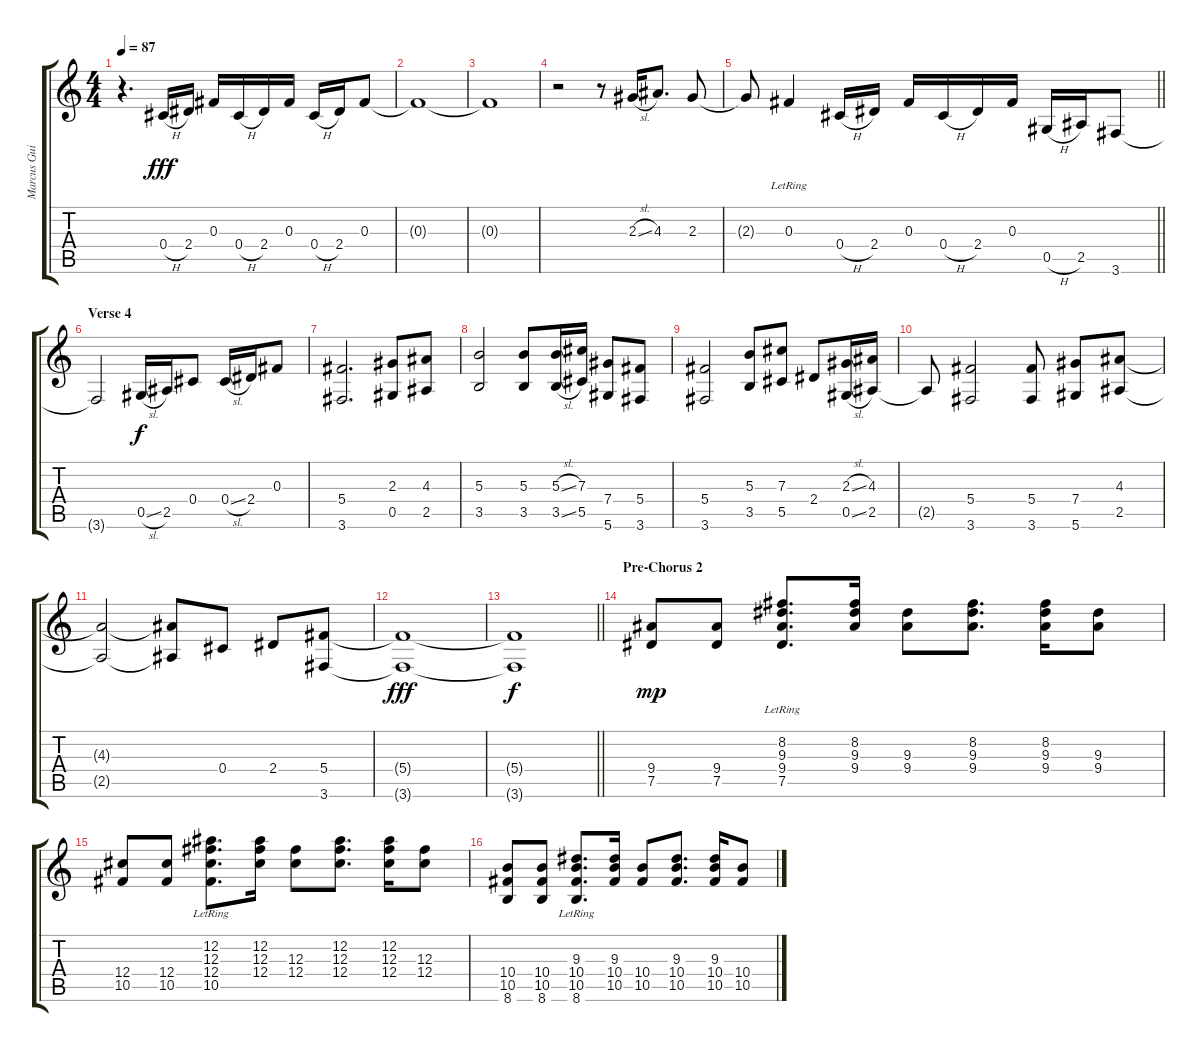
\track ("Marcus Guitar" "Marcus Gui") {instrument electricguitarclean}
\staff {score tabs}
\tuning (Eb4 Bb3 Gb3 Db3 Ab2 Eb2) {hide}
\ts (4 4)
\tempo 87
\clef g2
\ks c
r.4{d dy p} 0.4{h}.16{dy fff} 2.4.16 0.3.16 0.4{h}.16 2.4.16 0.3.16 0.4{h}.16 2.4.16 0.3.8 |
0.3{t}.1 |
0.3{t}.1 |
r.2 r.8 2.3{sl}.16 4.3.8{d} 2.3.8 |
\barLineRight lightlight
2.3{t}.8 0.3{lr}.4 0.4{h}.16 2.4.16 0.3.16 0.4{h}.16 2.4.16 0.3.16 0.5{h}.16 2.5.16 3.6.8 |
\section ("" "Verse 4")
3.6{t}.2 0.5{sl}.16{dy f} 2.5.16 0.4.8 0.4{sl}.16 2.4.16 0.3.8 |
(5.4 3.6).2{d} (2.3 0.5).8 (4.3 2.5).8 |
(5.3 3.5).2 (5.3 3.5).8 (5.3{sl} 3.5{sl}).16 (7.3 5.5).16 (7.4 5.6).8 (5.4 3.6).8 |
(5.4 3.6).2 (5.3 3.5).8 (7.3 5.5).8 2.4.8 (2.3{sl} 0.5{sl}).16 (4.3 2.5).16 |
2.5{t}.8 (5.4 3.6).2 (5.4 3.6).8 (7.4 5.6).8 (4.3 2.5).8 |
(4.3{t} 2.5{t}).2 (4.3{t} 2.5{t}).8 0.4.8 2.4.8 (5.4 3.6).8 |
(5.4{t} 3.6{t}).1{dy fff} |
\barLineRight lightlight
(5.4{t} 3.6{t}).1{dy f} |
\section ("" "Pre-Chorus 2")
(9.4 7.5).8{dy mp instrument electricguitarclean} (9.4 7.5).8 (8.2 9.3 9.4 7.5{lr}).8{d} (8.2 9.3 9.4).16 (9.3 9.4).8 (8.2 9.3 9.4).8{d} (8.2 9.3 9.4).16 (9.3 9.4).8 |
(12.4 10.5).8 (12.4 10.5).8 (12.2 12.3 12.4 10.5{lr}).8{d} (12.2 12.3 12.4).16 (12.3 12.4).8 (12.2 12.3 12.4).8{d} (12.2 12.3 12.4).16 (12.3 12.4).8 |
(10.4 10.5 8.6).8 (10.4 10.5 8.6).8 (9.3 10.4 10.5{lr} 8.6).8{d} (9.3 10.4 10.5).16 (10.4 10.5).8 (9.3 10.4 10.5).8{d} (9.3 10.4 10.5).16 (10.4 10.5).8
